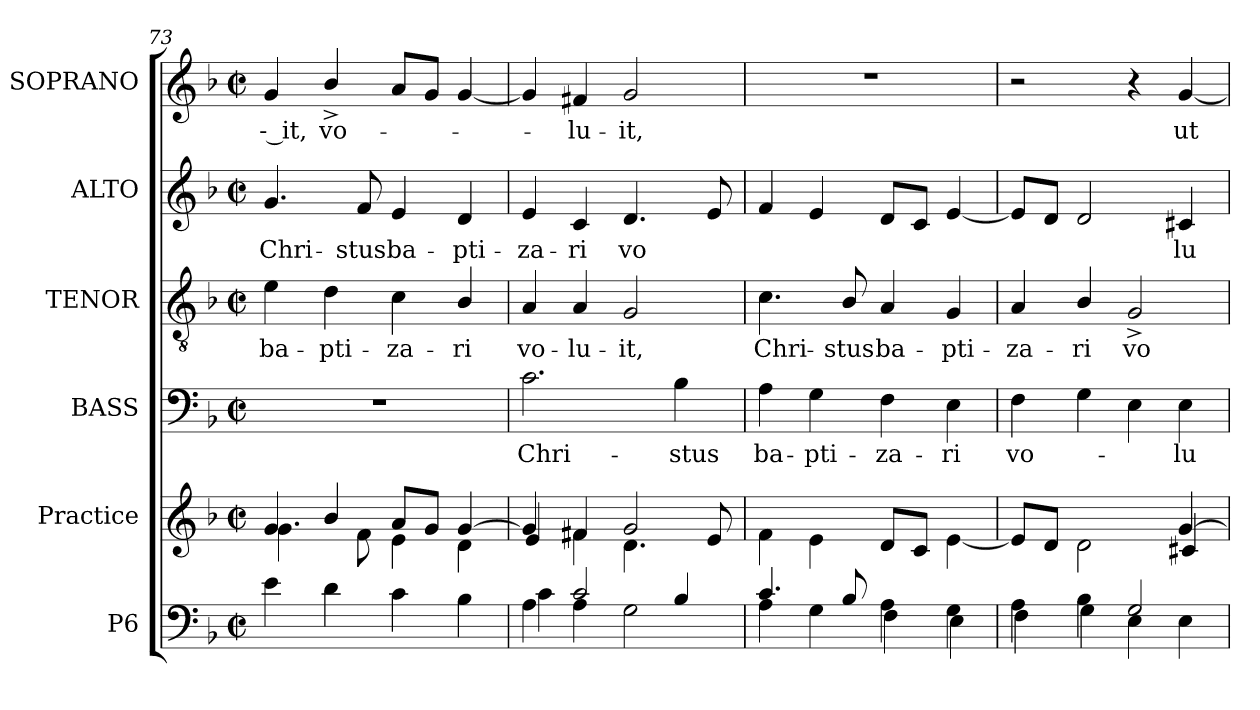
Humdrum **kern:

**kern	**kern	**kern	**text	**kern	**text	**kern	**text	**kern	**text
*part6	*part5	*part4	*part4	*part3	*part3	*part2	*part2	*part1	*part1
*staff6	*staff5	*staff4	*staff4	*staff3	*staff3	*staff2	*staff2	*staff1	*staff1
*I"P6	*I"Practice	*I"BASS	*	*I"TENOR	*	*I"ALTO	*	*I"SOPRANO	*
*	*	*I'B.	*	*I'T.	*	*I'A.	*	*I'S.	*
!!LO:PB:g=z
*clefF4	*clefG2	*clefF4	*	*clefGv2	*	*clefG2	*	*clefG2	*
*	*	*	*	*ITrd7c12	*	*	*	*	*
*k[b-]	*k[b-]	*k[b-]	*	*k[b-]	*	*k[b-]	*	*k[b-]	*
*F:	*F:	*F:	*	*F:	*	*F:	*	*F:	*
*M2/2	*M2/2	*M2/2	*	*M2/2	*	*M2/2	*	*M2/2	*
*met(c|)	*met(c|)	*met(c|)	*	*met(c|)	*	*met(c|)	*	*met(c|)	*
=73	=73	=73	=73	=73	=73	=73	=73	=73	=73
*	*^	*	*	*	*	*	*	*	*
!	!	!	!	!	!	!LO:LY:b:color=#000000	!	!	!	!
!	!	!	!	!	!	!	!	!LO:LY:b:color=#000000	!	!
!	!	!	!	!	!	!	!	!	!	!LO:LY:b:color=#000000
4ei\	4gi/	4.gi\	1r	.	4Ei\	ba-	4.gi/	Chri-	4gi/	-- it,
!	!	!	!	!	!	!LO:LY:b:color=#000000	!	!	!	!
!	!	!	!	!	!	!	!	!	!	!LO:LY:b:color=#000000
4di\	4b-i/	.	.	.	4Di\	-pti-	.	.	4b-^i/	vo-
!	!	!	!	!	!	!	!	!LO:LY:b:color=#000000	!	!
.	.	8fi\	.	.	.	.	8fi/	-stus	.	.
!	!	!	!	!	!	!LO:LY:b:color=#000000	!	!	!	!
!	!	!	!	!	!	!	!	!LO:LY:b:color=#000000	!	!
4ci\	8ai/L	4ei\	.	.	4Ci\	-za-	4ei/	ba-	8ai/L	.
.	8gi/J	.	.	.	.	.	.	.	8gi/J	.
!	!	!	!	!	!	!LO:LY:b:color=#000000	!	!	!	!
!	!	!	!	!	!	!	!	!LO:LY:b:color=#000000	!	!
4B-i\	[4gi/	4di\	.	.	4BB-i/	-ri	4di/	-pti-	[4gi/	.
=74	=74	=74	=74	=74	=74	=74	=74	=74	=74	=74
*^	*	*	*	*	*	*	*	*	*	*
!	!	!	!	!	!LO:LY:b:color=#000000	!	!	!	!	!	!
!	!	!	!	!	!	!	!LO:LY:b:color=#000000	!	!	!	!
!	!	!	!	!	!	!	!	!	!LO:LY:b:color=#000000	!	!
4Ai\	4ci\	4gi/]	4ei/	2.ci\	Chri-	4AAi/	vo-	4ei/	-za-	4gi/]	.
!	!	!	!	!	!	!	!LO:LY:b:color=#000000	!	!	!	!
!	!	!	!	!	!	!	!	!	!LO:LY:b:color=#000000	!	!
!	!	!	!	!	!	!	!	!	!	!	!LO:LY:b:color=#000000
4Ai\	2ci/	4f#Xi/	4f#i\	.	.	4AAi/	-lu-	4ci/	-ri	4f#Xi/	-lu-
!	!	!	!	!	!	!	!LO:LY:b:color=#000000	!	!	!	!
!	!	!	!	!	!	!	!	!	!LO:LY:b:color=#000000	!	!
!	!	!	!	!	!	!	!	!	!	!	!LO:LY:b:color=#000000
2Gi\	.	2gi/	4.di\	.	.	2GGi/	-it,	4.di/	vo-	2gi/	-it,
!	!	!	!	!	!LO:LY:b:color=#000000	!	!	!	!	!	!
.	4B-i/	.	.	4B-i\	-stus	.	.	.	.	.	.
.	.	.	8ei/	.	.	.	.	8ei/	.	.	.
=75	=75	=75	=75	=75	=75	=75	=75	=75	=75	=75	=75
!	!	!	!	!	!LO:LY:b:color=#000000	!	!	!	!	!	!
!	!	!	!	!	!	!	!LO:LY:b:color=#000000	!	!	!	!
4.ci/	4Ai\	1ryy	4fi\	4Ai\	ba-	4.Ci\	Chri-	4fi/	.	1r	.
!	!	!	!	!	!LO:LY:b:color=#000000	!	!	!	!	!	!
.	4Gi\	.	4ei\	4Gi\	-pti-	.	.	4ei/	.	.	.
!	!	!	!	!	!	!	!LO:LY:b:color=#000000	!	!	!	!
8B-i/	.	.	.	.	.	8BB-i/	-stus	.	.	.	.
!	!	!	!	!	!LO:LY:b:color=#000000	!	!	!	!	!	!
!	!	!	!	!	!	!	!LO:LY:b:color=#000000	!	!	!	!
4Ai\	4Fi\	.	8di/L	4Fi\	-za-	4AAi/	ba-	8di/L	.	.	.
.	.	.	8ci/J	.	.	.	.	8ci/J	.	.	.
!	!	!	!	!	!LO:LY:b:color=#000000	!	!	!	!	!	!
!	!	!	!	!	!	!	!LO:LY:b:color=#000000	!	!	!	!
4Gi\	4Ei\	.	[4ei\	4Ei\	-ri	4GGi/	-pti-	[4ei/	.	.	.
=76	=76	=76	=76	=76	=76	=76	=76	=76	=76	=76	=76
!	!	!	!	!	!LO:LY:b:color=#000000	!	!	!	!	!	!
!	!	!	!	!	!	!	!LO:LY:b:color=#000000	!	!	!	!
4Ai\	4Fi\	2ryy	8ei/L]	4Fi\	vo-	4AAi/	-za-	8ei/L]	.	2r	.
.	.	.	8di\J	.	.	.	.	8di/J	.	.	.
!	!	!	!	!	!	!	!LO:LY:b:color=#000000	!	!	!	!
!	!	!	!	!	!	!	!	!	!LO:LY:b:color=#000000	!	!
4B-i\	4Gi\	.	2di\	4Gi\	.	4BB-i/	-ri	2di/	--	.	.
!	!	!	!	!	!	!	!LO:LY:b:color=#000000	!	!	!	!
2Gi/	4Ei\	4ryy	.	4Ei\	.	2GG^i/	vo-	.	.	4r	.
!	!	!	!	!	!LO:LY:b:color=#000000	!	!	!	!	!	!
!	!	!	!	!	!	!	!	!	!LO:LY:b:color=#000000	!	!
!	!	!	!	!	!	!	!	!	!	!	!LO:LY:b:color=#000000
.	4Ei\	[4gi/	4c#Xi/	4Ei\	-lu-	.	.	4c#Xi/	- lu-	[4gi/	ut
*v	*v	*	*	*	*	*	*	*	*	*	*
*	*v	*v	*	*	*	*	*	*	*	*
=	=	=	=	=	=	=	=	=	=
*-	*-	*-	*-	*-	*-	*-	*-	*-	*-
